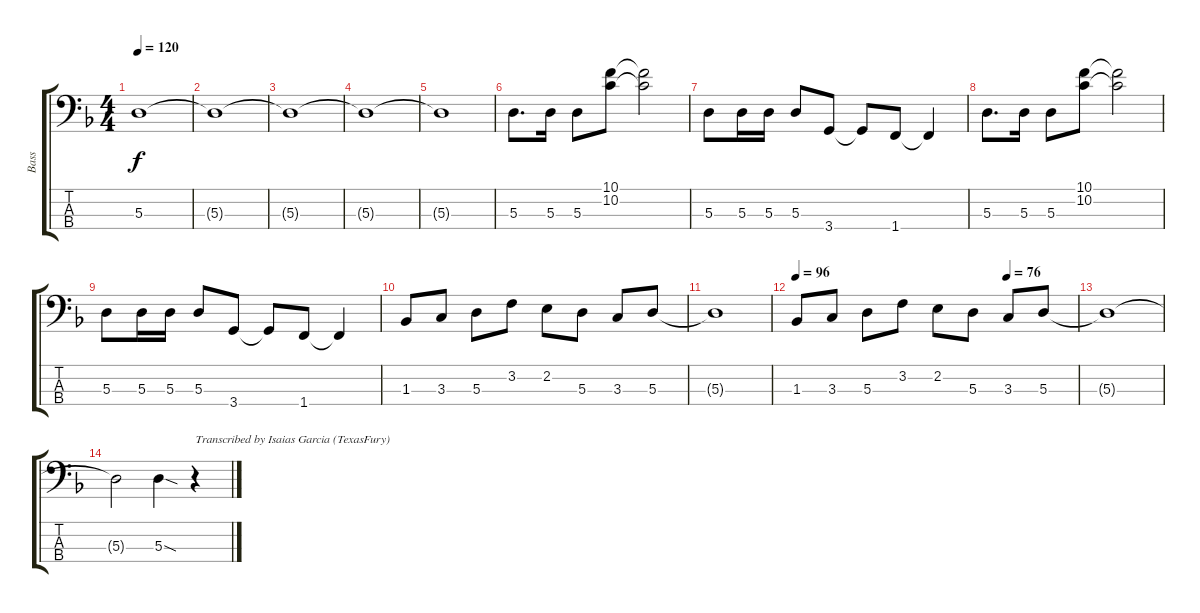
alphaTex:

\track ("Bass" "Bass") {instrument electricbassfinger}
\staff {score tabs}
\tuning (G2 D2 A1 E1) {hide}
\ts (4 4)
\tempo 120
\clef f4
\ks dminor
5.3{t}.1{dy f} |
5.3{t}.1 |
5.3{t}.1 |
5.3{t}.1 |
5.3{t}.1 |
5.3.8{d} 5.3.16 5.3.8 (10.1 10.2).8 (10.1{t} 10.2{t}).2 |
5.3.8 5.3.16 5.3.16 5.3.8 3.4.8 3.4{t}.8 1.4.8 1.4{t}.4 |
5.3.8{d} 5.3.16 5.3.8 (10.1 10.2).8 (10.1{t} 10.2{t}).2 |
5.3.8 5.3.16 5.3.16 5.3.8 3.4.8 3.4{t}.8 1.4.8 1.4{t}.4 |
1.3.8 3.3.8 5.3.8 3.2.8 2.2.8 5.3.8 3.3.8 5.3.8 |
5.3{t}.1 |
\tempo 96
\tempo (76 0.75)
1.3.8 3.3.8 5.3.8 3.2.8 2.2.8 5.3.8 3.3.8 5.3.8 |
5.3{t}.1 |
5.3{t}.2 5.3{sod}.4{volume 0} r.4{txt "Transcribed by Isaias Garcia (TexasFury)"}
